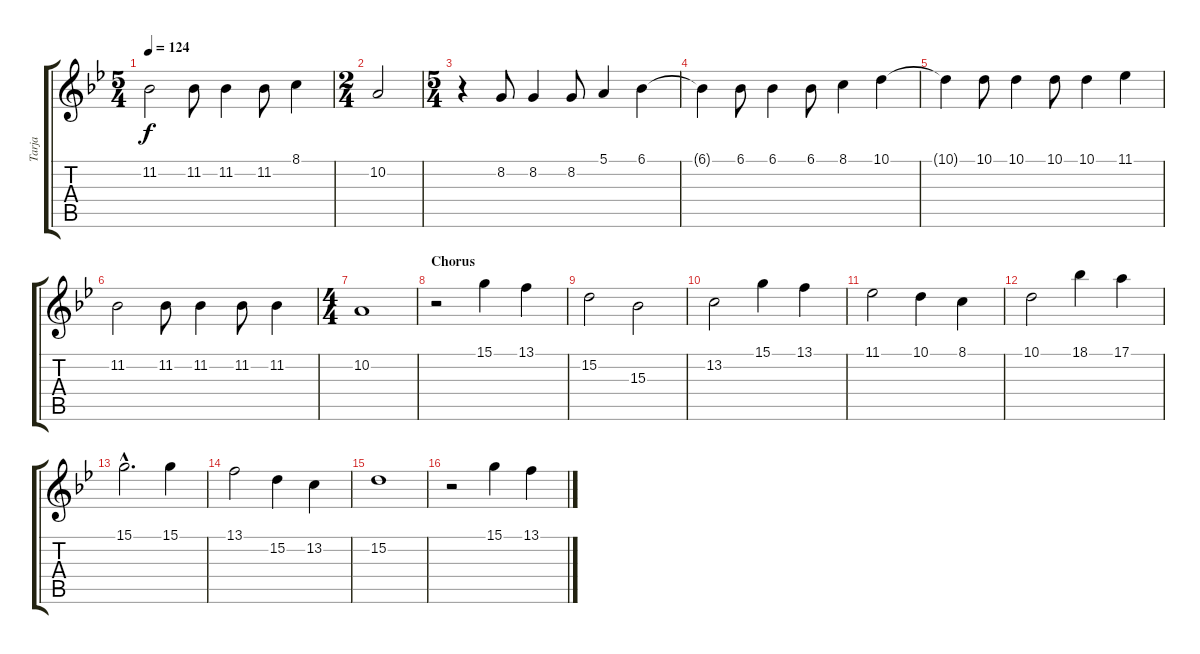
\track ("Tarja" "Tarja") {instrument pad4choir}
\staff {score tabs}
\tuning (E4 B3 G3 D3 A2 E2) {hide}
\ts (5 4)
\tempo 124
\clef g2
\ks bb
11.2.2{dy f} 11.2.8 11.2.4 11.2.8 8.1.4 |
\ts (2 4)
10.2.2 |
\ts (5 4)
r.4 8.2.8 8.2.4 8.2.8 5.1.4 6.1.4 |
6.1{t}.4 6.1.8 6.1.4 6.1.8 8.1.4 10.1.4 |
10.1{t}.4 10.1.8 10.1.4 10.1.8 10.1.4 11.1.4 |
11.2.2 11.2.8 11.2.4 11.2.8 11.2.4 |
\ts (4 4)
10.2.1 |
\section ("" "Chorus")
r.2 15.1.4 13.1.4 |
15.2.2 15.3.2 |
13.2.2 15.1.4 13.1.4 |
11.1.2 10.1.4 8.1.4 |
10.1.2 18.1.4 17.1.4 |
15.1{hac}.2{d} 15.1.4 |
13.1.2 15.2.4 13.2.4 |
15.2.1 |
r.2 15.1.4 13.1.4
